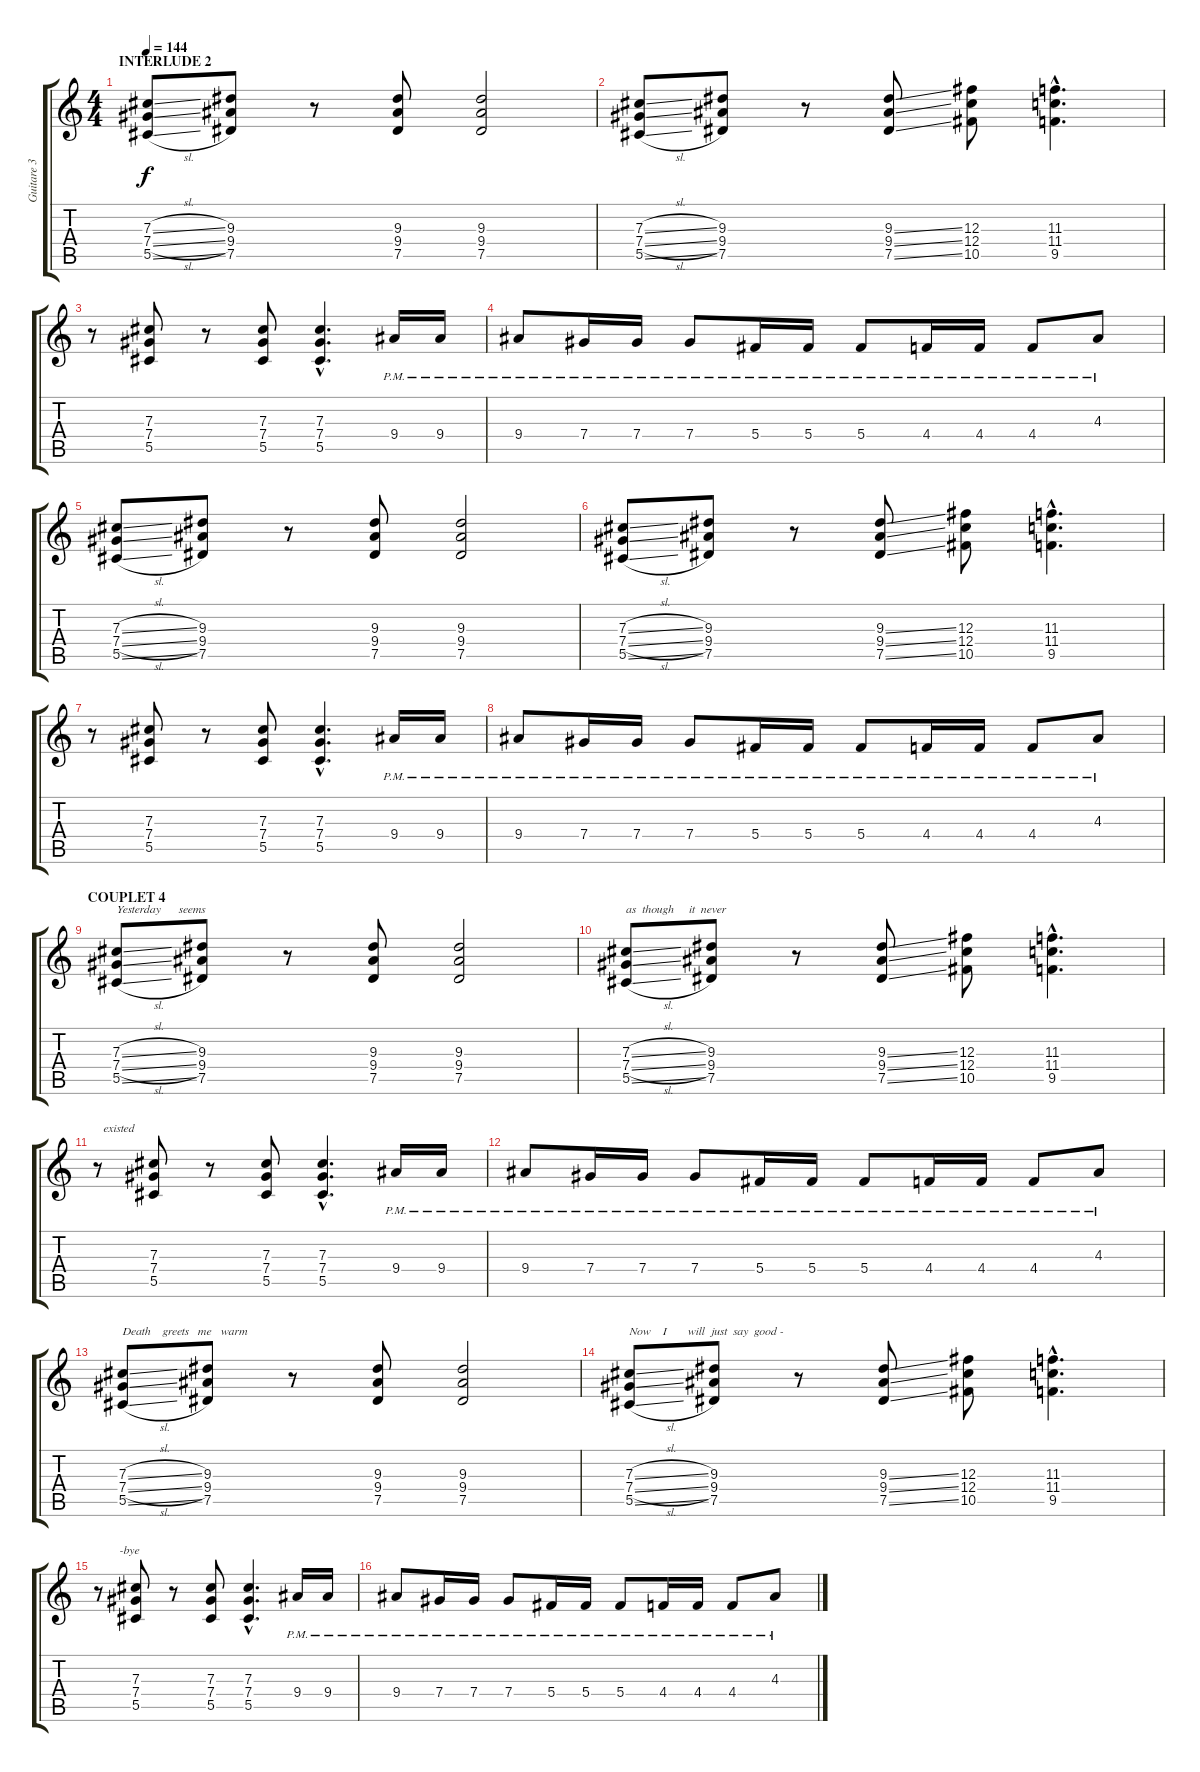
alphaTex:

\track ("Guitare 3 ( Electrique )" "Guitare 3 ") {instrument distortionguitar}
\staff {score tabs}
\tuning (Eb4 Bb3 Gb3 Db3 Ab2 Eb2) {hide}
\ts (4 4)
\section ("" "INTERLUDE 2")
\tempo 144
\clef g2
\ks c
(7.3{sl} 7.4{sl} 5.5{sl}).8{dy f} (9.3 9.4 7.5).8 r.8 (9.3 9.4 7.5).8 (9.3 9.4 7.5).2 |
(7.3{sl} 7.4{sl} 5.5{sl}).8 (9.3 9.4 7.5).8 r.8 (9.3{ss} 9.4{ss} 7.5{ss}).8 (12.3 12.4 10.5).8 (11.3{hac} 11.4{hac} 9.5{hac}).4{d} |
r.8 (7.3 7.4 5.5).8 r.8 (7.3 7.4 5.5).8 (7.3{hac} 7.4{hac} 5.5{hac}).4{d} 9.4{pm}.16 9.4{pm}.16 |
9.4{pm}.8 7.4{pm}.16 7.4{pm}.16 7.4{pm}.8 5.4{pm}.16 5.4{pm}.16 5.4{pm}.8 4.4{pm}.16 4.4{pm}.16 4.4{pm}.8 4.3{pm}.8 |
(7.3{sl} 7.4{sl} 5.5{sl}).8 (9.3 9.4 7.5).8 r.8 (9.3 9.4 7.5).8 (9.3 9.4 7.5).2 |
(7.3{sl} 7.4{sl} 5.5{sl}).8 (9.3 9.4 7.5).8 r.8 (9.3{ss} 9.4{ss} 7.5{ss}).8 (12.3 12.4 10.5).8 (11.3{hac} 11.4{hac} 9.5{hac}).4{d} |
r.8 (7.3 7.4 5.5).8 r.8 (7.3 7.4 5.5).8 (7.3{hac} 7.4{hac} 5.5{hac}).4{d} 9.4{pm}.16 9.4{pm}.16 |
9.4{pm}.8 7.4{pm}.16 7.4{pm}.16 7.4{pm}.8 5.4{pm}.16 5.4{pm}.16 5.4{pm}.8 4.4{pm}.16 4.4{pm}.16 4.4{pm}.8 4.3{pm}.8 |
\section ("" "COUPLET 4")
(7.3{sl} 7.4{sl} 5.5{sl}).8{txt "Yesterday      seems"} (9.3 9.4 7.5).8 r.8 (9.3 9.4 7.5).8 (9.3 9.4 7.5).2 |
(7.3{sl} 7.4{sl} 5.5{sl}).8{txt "as  though     it  never"} (9.3 9.4 7.5).8 r.8 (9.3{ss} 9.4{ss} 7.5{ss}).8 (12.3 12.4 10.5).8 (11.3{hac} 11.4{hac} 9.5{hac}).4{d} |
r.8{txt "  existed"} (7.3 7.4 5.5).8 r.8 (7.3 7.4 5.5).8 (7.3{hac} 7.4{hac} 5.5{hac}).4{d} 9.4{pm}.16 9.4{pm}.16 |
9.4{pm}.8 7.4{pm}.16 7.4{pm}.16 7.4{pm}.8 5.4{pm}.16 5.4{pm}.16 5.4{pm}.8 4.4{pm}.16 4.4{pm}.16 4.4{pm}.8 4.3{pm}.8 |
(7.3{sl} 7.4{sl} 5.5{sl}).8{txt "Death    greets   me   warm"} (9.3 9.4 7.5).8 r.8 (9.3 9.4 7.5).8 (9.3 9.4 7.5).2 |
(7.3{sl} 7.4{sl} 5.5{sl}).8{txt "Now    I       will  just  say  good -"} (9.3 9.4 7.5).8 r.8 (9.3{ss} 9.4{ss} 7.5{ss}).8 (12.3 12.4 10.5).8 (11.3{hac} 11.4{hac} 9.5{hac}).4{d} |
r.8{txt "       -bye"} (7.3 7.4 5.5).8 r.8 (7.3 7.4 5.5).8 (7.3{hac} 7.4{hac} 5.5{hac}).4{d} 9.4{pm}.16 9.4{pm}.16 |
9.4{pm}.8 7.4{pm}.16 7.4{pm}.16 7.4{pm}.8 5.4{pm}.16 5.4{pm}.16 5.4{pm}.8 4.4{pm}.16 4.4{pm}.16 4.4{pm}.8 4.3{pm}.8
